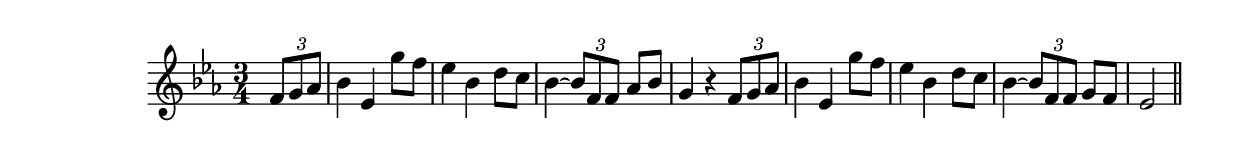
\version "2.19.49"
%{\header {
  title = "The Gypsy Warning (Missouri)"
  composer = "anonymous"
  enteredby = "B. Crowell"
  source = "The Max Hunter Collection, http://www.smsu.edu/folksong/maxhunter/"
}%}
\score{{\key es \major
\time 3/4
%{\tempo 4=80
%}\relative f' {
  \partial 4
  \tuplet 3/2 {f8 g as} |
  bes4 es, g'8 f | es4 bes d8 c | bes4~ \tuplet 3/2 {bes8 f f} as8 bes | g4 r4 \tuplet 3/2 {f8 g as} |
  bes4 es, g'8 f | es4 bes d8 c | bes4~ \tuplet 3/2 {bes8 f f} g8 f | es2
  \bar "||"
}

}}